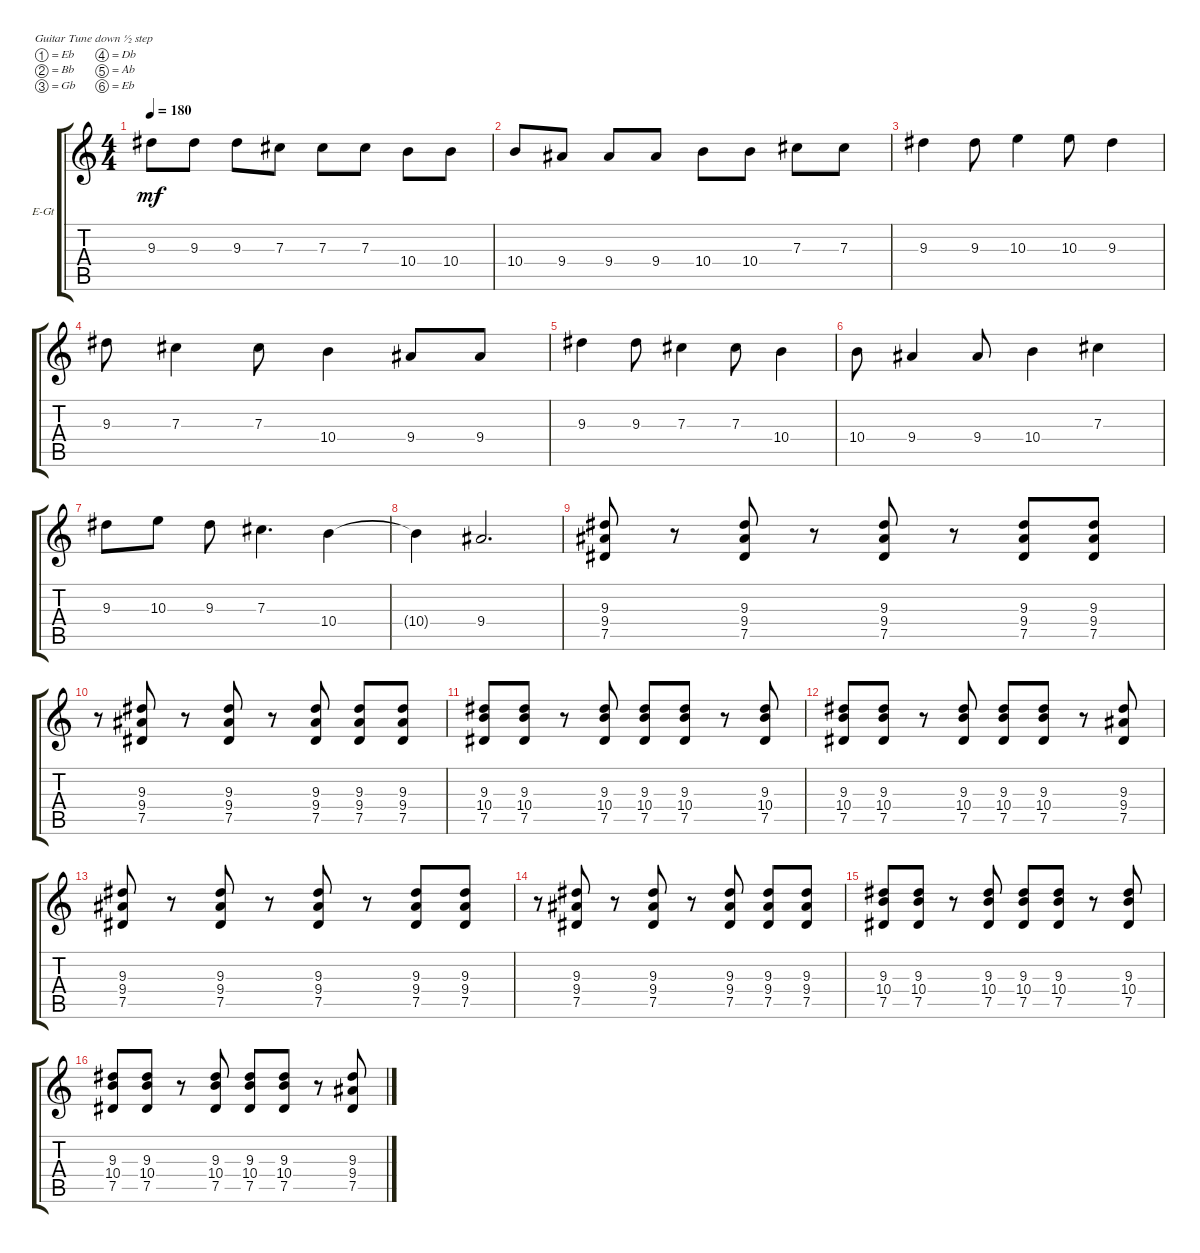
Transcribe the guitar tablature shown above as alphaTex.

\bracketExtendMode groupsimilarinstruments
\firstSystemTrackNameOrientation horizontal
\otherSystemsTrackNameOrientation horizontal
\track ("Electric Guitar 1" "E-Gt") {instrument distortionguitar}
\staff {score tabs}
\tuning (Eb4 Bb3 Gb3 Db3 Ab2 Eb2)
\ts (4 4)
\tempo 180
\clef g2
\ks c
9.3.8{dy mf} 9.3.8 9.3.8 7.3.8 7.3.8 7.3.8 10.4.8 10.4.8 |
10.4.8 9.4.8 9.4.8 9.4.8 10.4.8 10.4.8 7.3.8 7.3.8 |
9.3.4 9.3.8 10.3.4 10.3.8 9.3.4 |
9.3.8 7.3.4 7.3.8 10.4.4 9.4.8 9.4.8 |
9.3.4 9.3.8 7.3.4 7.3.8 10.4.4 |
10.4.8 9.4.4 9.4.8 10.4.4 7.3.4 |
9.3.8 10.3.8 9.3.8 7.3.4{d} 10.4.4 |
10.4{t}.4 9.4.2{d} |
(9.4 7.5 9.3).8 r.8 (9.3 9.4 7.5).8 r.8 (7.5 9.4 9.3).8 r.8 (9.3 9.4 7.5).8 (7.5 9.4 9.3).8 |
r.8 (9.3 9.4 7.5).8 r.8 (9.3 9.4 7.5).8 r.8 (9.3 9.4 7.5).8 (7.5 9.4 9.3).8 (9.3 9.4 7.5).8 |
(7.5 10.4 9.3).8 (9.3 10.4 7.5).8 r.8 (9.3 10.4 7.5).8 (7.5 10.4 9.3).8 (9.3 10.4 7.5).8 r.8 (9.3 10.4 7.5).8 |
(9.3 10.4 7.5).8 (7.5 10.4 9.3).8 r.8 (9.3 10.4 7.5).8 (7.5 10.4 9.3).8 (7.5 10.4 9.3).8 r.8 (7.5 9.4 9.3).8 |
(9.4 7.5 9.3).8 r.8 (9.3 9.4 7.5).8 r.8 (7.5 9.4 9.3).8 r.8 (9.3 9.4 7.5).8 (7.5 9.4 9.3).8 |
r.8 (9.3 9.4 7.5).8 r.8 (9.3 9.4 7.5).8 r.8 (9.3 9.4 7.5).8 (7.5 9.4 9.3).8 (9.3 9.4 7.5).8 |
(7.5 10.4 9.3).8 (9.3 10.4 7.5).8 r.8 (9.3 10.4 7.5).8 (7.5 10.4 9.3).8 (9.3 10.4 7.5).8 r.8 (9.3 10.4 7.5).8 |
(9.3 10.4 7.5).8 (7.5 10.4 9.3).8 r.8 (9.3 10.4 7.5).8 (7.5 10.4 9.3).8 (7.5 10.4 9.3).8 r.8 (7.5 9.4 9.3).8
